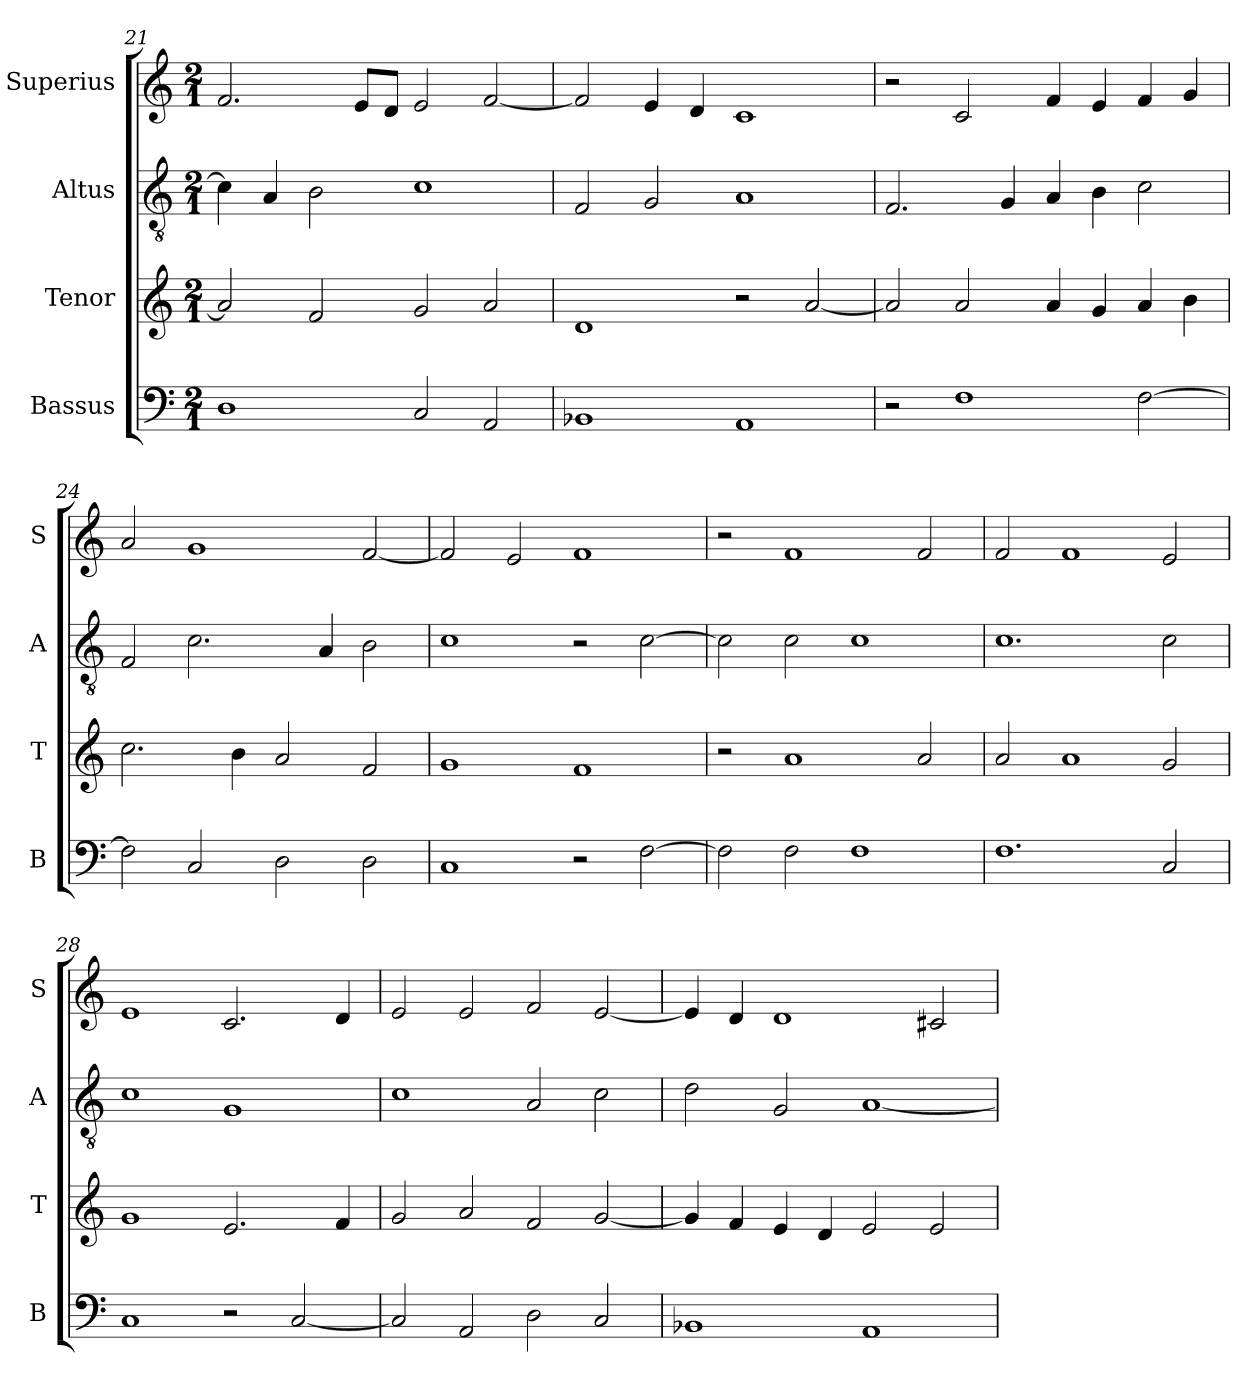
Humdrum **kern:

**kern	**kern	**kern	**kern
*part4	*part3	*part2	*part1
*staff4	*staff3	*staff2	*staff1
*I"Bassus	*I"Tenor	*I"Altus	*I"Superius
*I'B	*I'T	*I'A	*I'S
*clefF4	*clefG2	*clefGv2	*clefG2
*k[]	*k[]	*k[]	*k[]
*C:	*C:	*C:	*C:
*M2/1	*M2/1	*M2/1	*M2/1
=21	=21	=21	=21
1D	2a]	4c]	2.f
.	.	4A	.
.	2f	2B	.
.	.	.	8e/L
.	.	.	8d/J
2C	2g	1c	2e
2AA	2a	.	[2f
=22	=22	=22	=22
1BB-X	1d	2F	2f]
.	.	2G	4e
.	.	.	4d
1AA	2r	1A	1c
.	[2a	.	.
=23	=23	=23	=23
2r	2a]	2.F	2r
1F	2a	.	2c
.	.	4G	.
.	4a	4A	4f
.	4g	4B	4e
[2F	4a	2c	4f
.	4b	.	4g
=24	=24	=24	=24
2F]	2.cc	2F	2a
2C	.	2.c	1g
.	4b	.	.
2D	2a	.	.
.	.	4A	.
2D	2f	2B	[2f
=25	=25	=25	=25
1C	1g	1c	2f]
.	.	.	2e
2r	1f	2r	1f
[2F	.	[2c	.
=26	=26	=26	=26
2F]	2r	2c]	2r
2F	1a	2c	1f
1F	.	1c	.
.	2a	.	2f
=27	=27	=27	=27
1.F	2a	1.c	2f
.	1a	.	1f
2C	2g	2c	2e
=28	=28	=28	=28
1C	1g	1c	1e
2r	2.e	1G	2.c
[2C	.	.	.
.	4f	.	4d
=29	=29	=29	=29
2C]	2g	1c	2e
2AA	2a	.	2e
2D	2f	2A	2f
2C	[2g	2c	[2e
=30	=30	=30	=30
1BB-X	4g]	2d	4e]
.	4f	.	4d
.	4e	2G	1d
.	4d	.	.
1AA	2e	[1A	.
.	2e	.	2c#X
=	=	=	=
*-	*-	*-	*-
